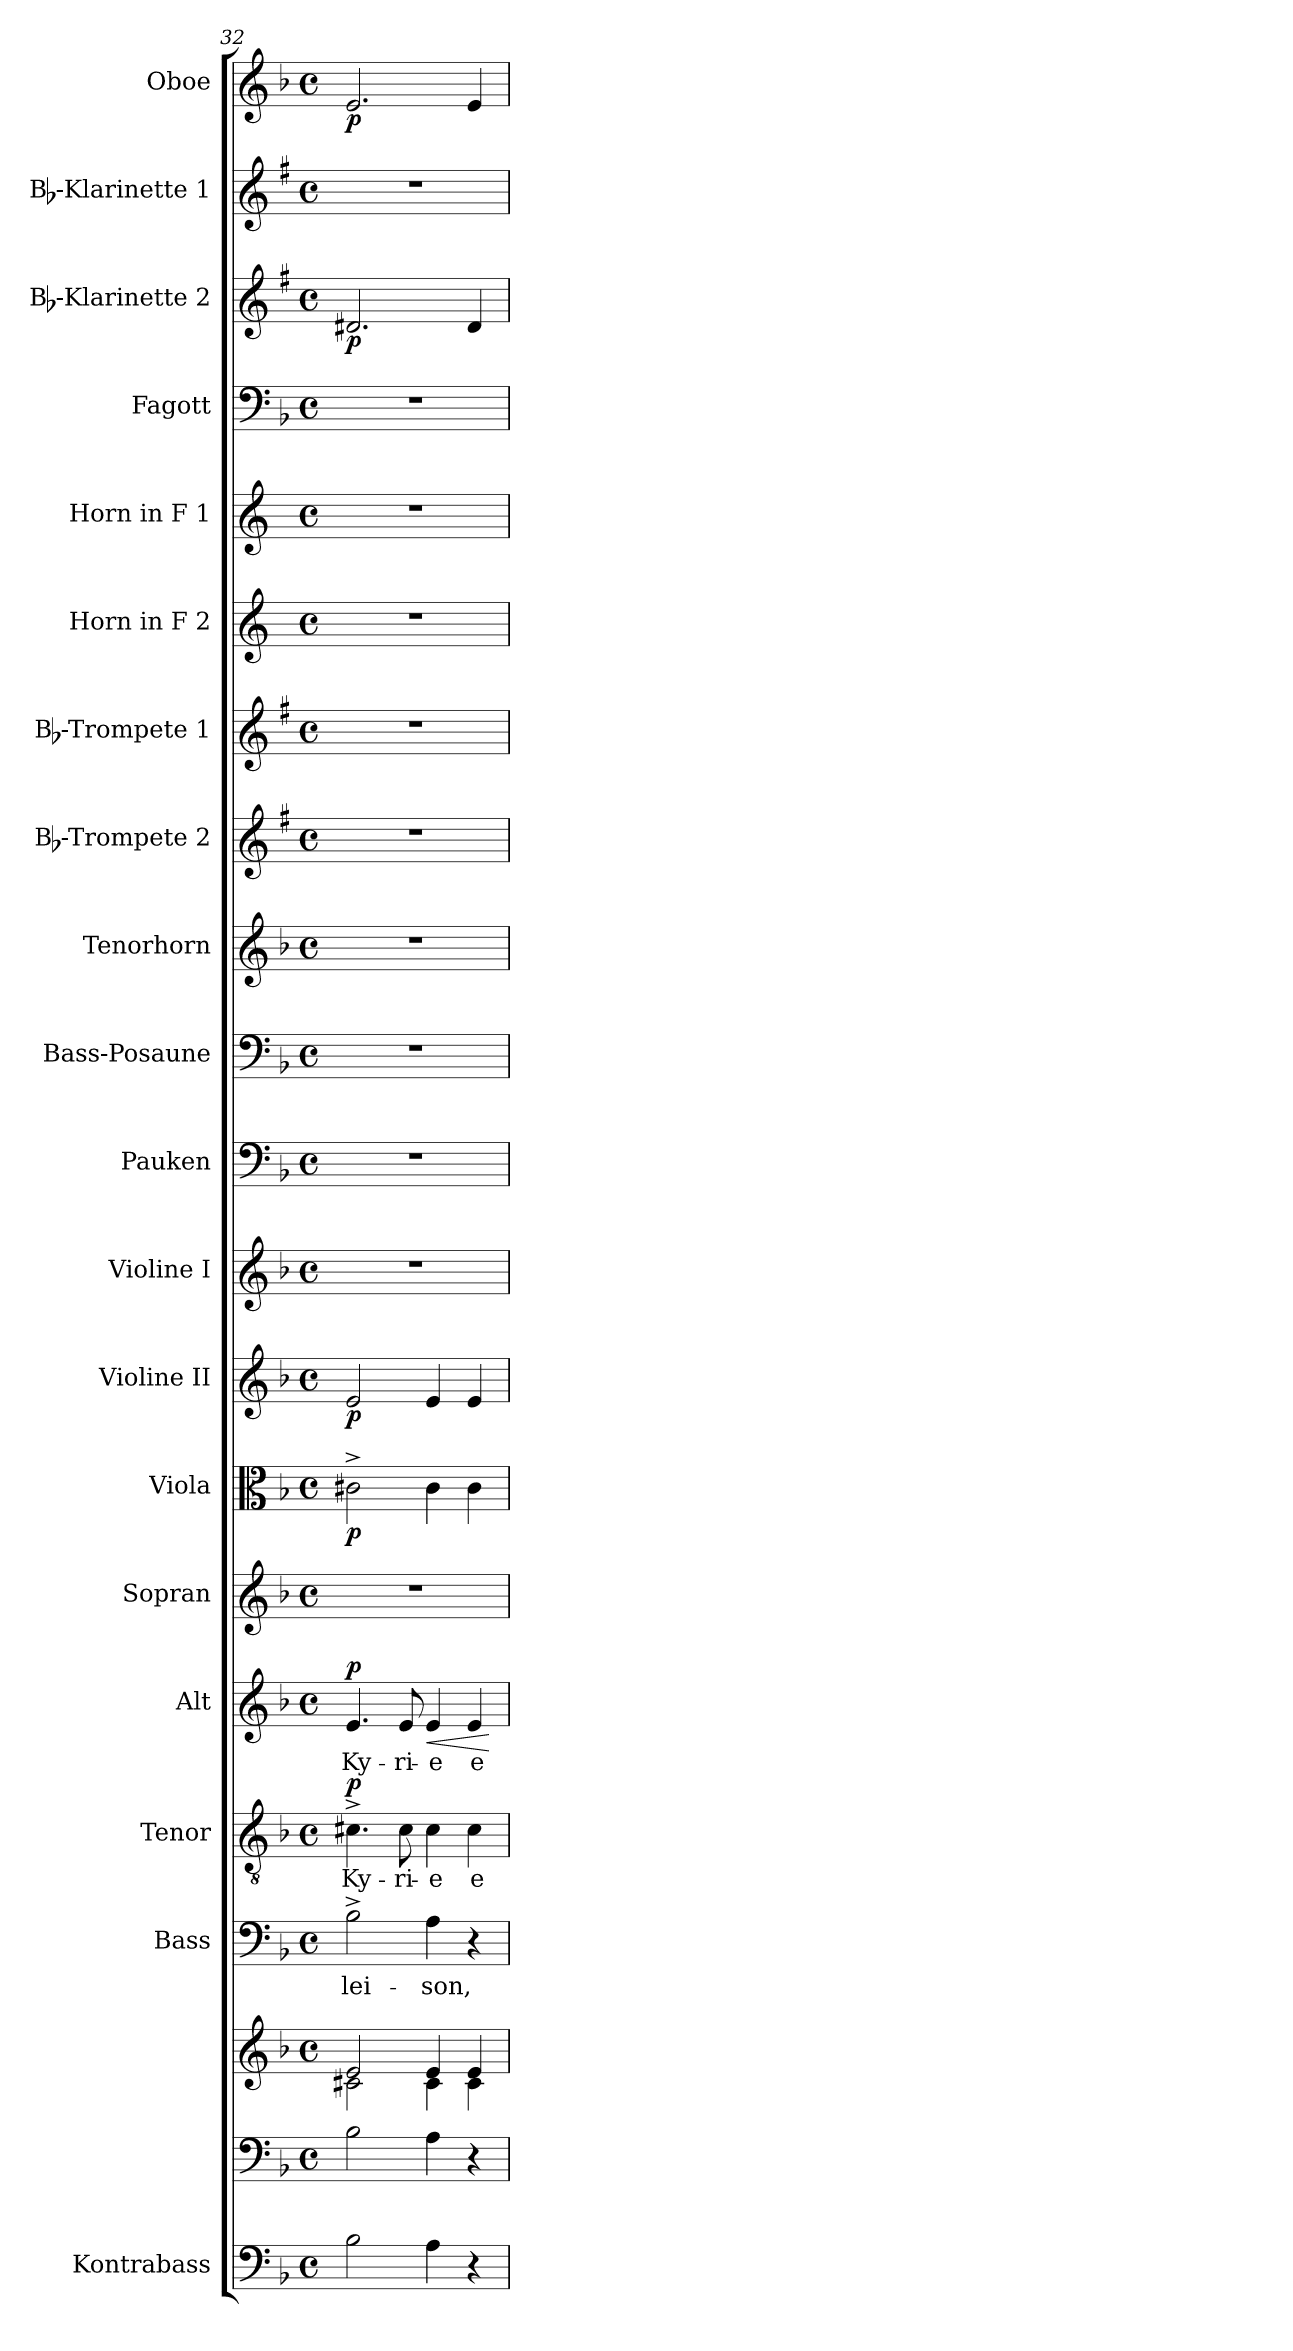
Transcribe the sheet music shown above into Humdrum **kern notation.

**kern	**kern	**kern	**kern	**text	**kern	**text	**dynam	**kern	**text	**dynam	**kern	**kern	**dynam	**kern	**dynam	**kern	**kern	**kern	**kern	**kern	**kern	**kern	**kern	**kern	**kern	**dynam	**kern	**kern	**dynam
*part20	*part19	*part19	*part18	*part18	*part17	*part17	*part17	*part16	*part16	*part16	*part15	*part14	*part14	*part13	*part13	*part12	*part11	*part10	*part9	*part8	*part7	*part6	*part5	*part4	*part3	*part3	*part2	*part1	*part1
*staff21	*staff20	*staff19	*staff18	*staff18	*staff17	*staff17	*staff17	*staff16	*staff16	*staff16	*staff15	*staff14	*staff14	*staff13	*staff13	*staff12	*staff11	*staff10	*staff9	*staff8	*staff7	*staff6	*staff5	*staff4	*staff3	*staff3	*staff2	*staff1	*staff1
*I"Kontrabass	*	*	*I"Bass	*	*I"Tenor	*	*	*I"Alt	*	*	*I"Sopran	*I"Viola	*	*I"Violine II	*	*I"Violine I	*I"Pauken	*I"Bass-Posaune	*I"Tenorhorn	*I"Bb-Trompete 2	*I"Bb-Trompete 1	*I"Horn in F 2	*I"Horn in F 1	*I"Fagott	*I"Bb-Klarinette 2	*	*I"Bb-Klarinette 1	*I"Oboe	*
*I'Kb.	*	*	*I'B.	*	*I'T.	*	*	*I'A.	*	*	*I'S.	*I'Vla.	*	*I'Vl. II	*	*I'Vl. I	*I'Pk.	*I'B. Pos.	*I'T. Hrn.	*I'Bb Trp. 2	*I'Bb Trp. 1	*	*	*I'Fg.	*I'Bb Kl. 2	*	*I'Bb Kl. 1	*I'Ob.	*
*clefF4	*clefF4	*clefG2	*clefF4	*	*clefGv2	*	*	*clefG2	*	*	*clefG2	*clefC3	*	*clefG2	*	*clefG2	*clefF4	*clefF4	*clefG2	*clefG2	*clefG2	*clefG2	*clefG2	*clefF4	*clefG2	*	*clefG2	*clefG2	*
*ITrd7c12	*	*	*	*	*	*	*	*	*	*	*	*	*	*	*	*	*	*	*ITrd8c14	*ITrd1c2	*ITrd1c2	*ITrd4c7	*ITrd4c7	*	*ITrd1c2	*	*ITrd1c2	*	*
*k[b-]	*k[b-]	*k[b-]	*k[b-]	*	*k[b-]	*	*	*k[b-]	*	*	*k[b-]	*k[b-]	*	*k[b-]	*	*k[b-]	*k[b-]	*k[b-]	*k[b-]	*k[b-]	*k[b-]	*k[b-]	*k[b-]	*k[b-]	*k[b-]	*	*k[b-]	*k[b-]	*
*F:	*F:	*F:	*F:	*	*F:	*	*	*F:	*	*	*F:	*F:	*	*F:	*	*F:	*F:	*F:	*F:	*F:	*F:	*F:	*F:	*F:	*F:	*	*F:	*F:	*
*M4/4	*M4/4	*M4/4	*M4/4	*	*M4/4	*	*	*M4/4	*	*	*M4/4	*M4/4	*	*M4/4	*	*M4/4	*M4/4	*M4/4	*M4/4	*M4/4	*M4/4	*M4/4	*M4/4	*M4/4	*M4/4	*	*M4/4	*M4/4	*
*met(c)	*met(c)	*met(c)	*met(c)	*	*met(c)	*	*	*met(c)	*	*	*met(c)	*met(c)	*	*met(c)	*	*met(c)	*met(c)	*met(c)	*met(c)	*met(c)	*met(c)	*met(c)	*met(c)	*met(c)	*met(c)	*	*met(c)	*met(c)	*
=32	=32	=32	=32	=32	=32	=32	=32	=32	=32	=32	=32	=32	=32	=32	=32	=32	=32	=32	=32	=32	=32	=32	=32	=32	=32	=32	=32	=32	=32
*	*	*^	*	*	*	*	*	*	*	*	*	*	*	*	*	*	*	*	*	*	*	*	*	*	*	*	*	*	*
!	!	!	!	!	!LO:LY:b	!	!LO:LY:b	!LO:DY:a	!	!LO:LY:b	!LO:DY:a	!	!	!LO:DY:b	!	!LO:DY:b	!	!	!	!	!	!	!	!	!	!	!LO:DY:b	!	!	!LO:DY:b
2BB-\	2B-\	2e/	2c#X\	2B-^>\	-lei-	4.c#X^>\	Ky-	p	4.e/	Ky-	p	1r	2c#X^>\	p	2e/	p	1r	1r	1r	1r	1r	1r	1r	1r	1r	2.c#X/	p	1r	2.e/	p
!	!	!	!	!	!	!	!LO:LY:b	!	!	!LO:LY:b	!	!	!	!	!	!	!	!	!	!	!	!	!	!	!	!	!	!	!	!
.	.	.	.	.	.	8c#\	-ri-	.	8e/	-ri-	.	.	.	.	.	.	.	.	.	.	.	.	.	.	.	.	.	.	.	.
!	!	!	!	!	!LO:LY:b	!	!LO:LY:b	!	!	!LO:LY:b	!LO:HP:b	!	!	!	!	!	!	!	!	!	!	!	!	!	!	!	!	!	!	!
4AA\	4A\	4e/	4c#\	4A\	-son,	4c#\	-e	.	4e/	-e	<	.	4c#\	.	4e/	.	.	.	.	.	.	.	.	.	.	.	.	.	.	.
!	!	!	!	!	!	!	!LO:LY:b	!	!	!LO:LY:b	!	!	!	!	!	!	!	!	!	!	!	!	!	!	!	!	!	!	!	!
4r	4r	4e/	4c#\	4r	.	4c#\	e-	.	4e/	e-	.	.	4c#\	.	4e/	.	.	.	.	.	.	.	.	.	.	4c#/	.	.	4e/	.
*	*	*v	*v	*	*	*	*	*	*	*	*	*	*	*	*	*	*	*	*	*	*	*	*	*	*	*	*	*	*	*
.	.	.	.	.	.	.	.	.	.	[	.	.	.	.	.	.	.	.	.	.	.	.	.	.	.	.	.	.	.
=	=	=	=	=	=	=	=	=	=	=	=	=	=	=	=	=	=	=	=	=	=	=	=	=	=	=	=	=	=
*-	*-	*-	*-	*-	*-	*-	*-	*-	*-	*-	*-	*-	*-	*-	*-	*-	*-	*-	*-	*-	*-	*-	*-	*-	*-	*-	*-	*-	*-
